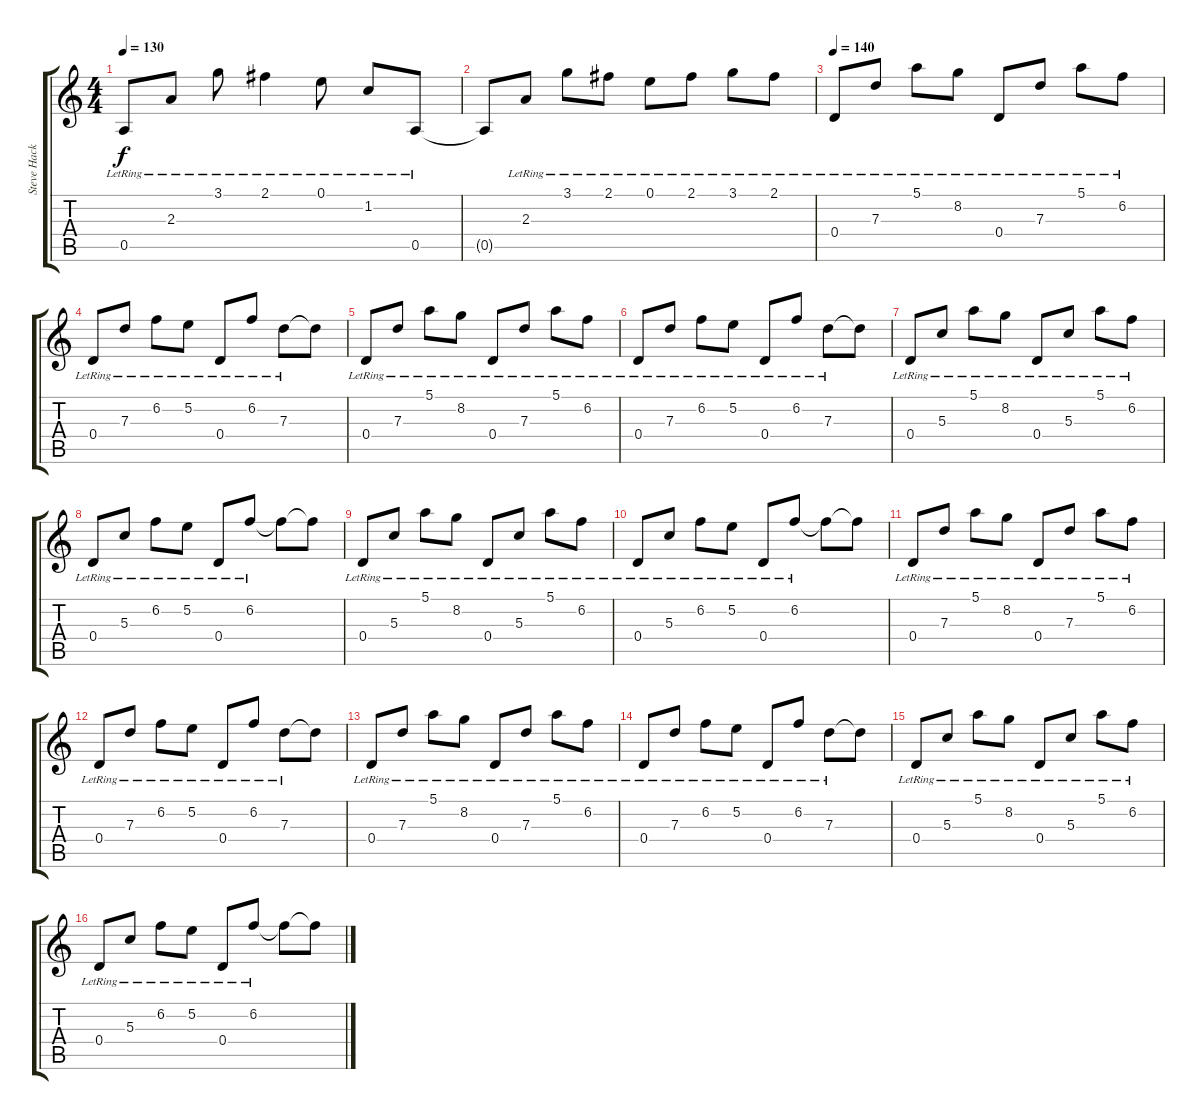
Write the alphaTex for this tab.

\track ("Steve Hackett (12-string guitar 2)" "Steve Hack") {instrument acousticguitarsteel}
\staff {score tabs}
\tuning (E4 B3 G3 D3 A2 E2) {hide}
\ts (4 4)
\tempo 130
\clef g2
\ks c
0.5{lr}.8{dy f} 2.3{lr}.8 3.1{lr}.8 2.1{lr}.4 0.1{lr}.8 1.2{lr}.8 0.5{lr}.8 |
0.5{t}.8 2.3{lr}.8 3.1{lr}.8 2.1{lr}.8 0.1{lr}.8 2.1{lr}.8 3.1{lr}.8 2.1{lr}.8 |
\tempo 140
0.4{lr}.8 7.3{lr}.8 5.1{lr}.8 8.2{lr}.8 0.4{lr}.8 7.3{lr}.8 5.1{lr}.8 6.2{lr}.8 |
0.4{lr}.8 7.3{lr}.8 6.2{lr}.8 5.2{lr}.8 0.4{lr}.8 6.2{lr}.8 7.3{lr}.8 7.3{t}.8 |
0.4{lr}.8 7.3{lr}.8 5.1{lr}.8 8.2{lr}.8 0.4{lr}.8 7.3{lr}.8 5.1{lr}.8 6.2{lr}.8 |
0.4{lr}.8 7.3{lr}.8 6.2{lr}.8 5.2{lr}.8 0.4{lr}.8 6.2{lr}.8 7.3{lr}.8 7.3{t}.8 |
0.4{lr}.8 5.3{lr}.8 5.1{lr}.8 8.2{lr}.8 0.4{lr}.8 5.3{lr}.8 5.1{lr}.8 6.2{lr}.8 |
0.4{lr}.8 5.3{lr}.8 6.2{lr}.8 5.2{lr}.8 0.4{lr}.8 6.2{lr}.8 6.2{t}.8 6.2{t}.8 |
0.4{lr}.8 5.3{lr}.8 5.1{lr}.8 8.2{lr}.8 0.4{lr}.8 5.3{lr}.8 5.1{lr}.8 6.2{lr}.8 |
0.4{lr}.8 5.3{lr}.8 6.2{lr}.8 5.2{lr}.8 0.4{lr}.8 6.2{lr}.8 6.2{t}.8 6.2{t}.8 |
0.4{lr}.8 7.3{lr}.8 5.1{lr}.8 8.2{lr}.8 0.4{lr}.8 7.3{lr}.8 5.1{lr}.8 6.2{lr}.8 |
0.4{lr}.8 7.3{lr}.8 6.2{lr}.8 5.2{lr}.8 0.4{lr}.8 6.2{lr}.8 7.3{lr}.8 7.3{t}.8 |
0.4{lr}.8 7.3{lr}.8 5.1{lr}.8 8.2{lr}.8 0.4{lr}.8 7.3{lr}.8 5.1{lr}.8 6.2{lr}.8 |
0.4{lr}.8 7.3{lr}.8 6.2{lr}.8 5.2{lr}.8 0.4{lr}.8 6.2{lr}.8 7.3{lr}.8 7.3{t}.8 |
0.4{lr}.8 5.3{lr}.8 5.1{lr}.8 8.2{lr}.8 0.4{lr}.8 5.3{lr}.8 5.1{lr}.8 6.2{lr}.8 |
0.4{lr}.8 5.3{lr}.8 6.2{lr}.8 5.2{lr}.8 0.4{lr}.8 6.2{lr}.8 6.2{t}.8 6.2{t}.8
